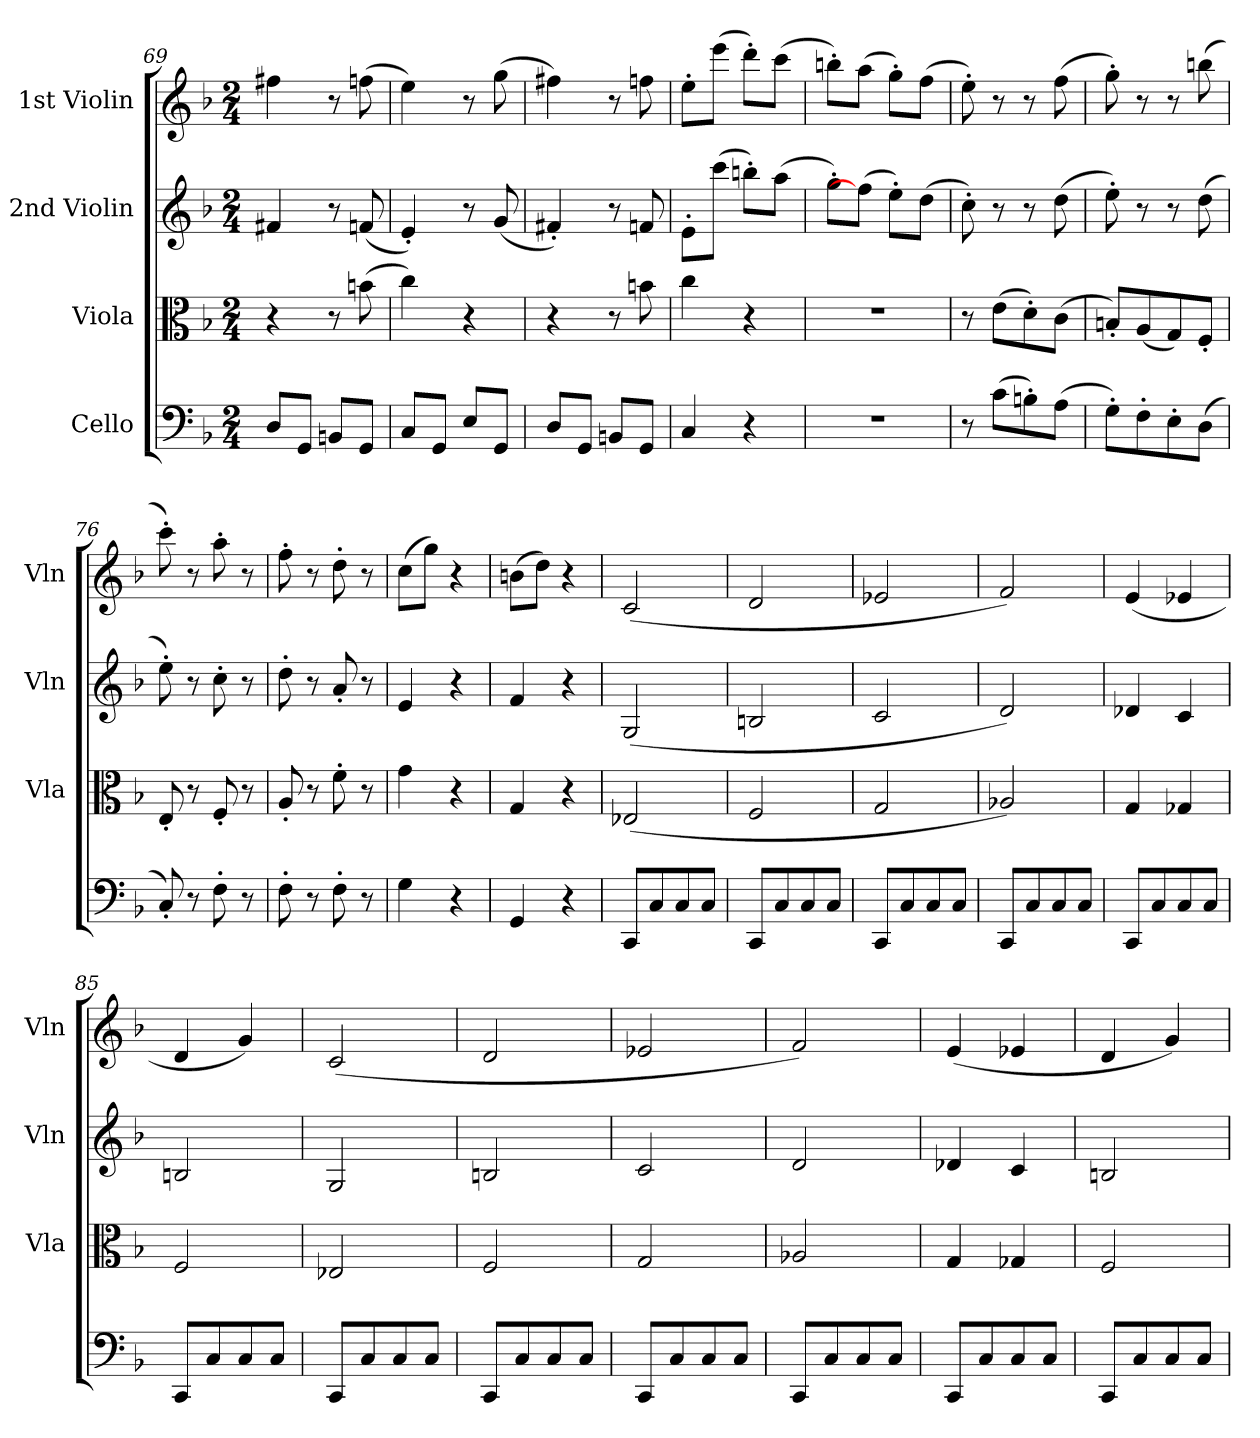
**kern	**kern	**kern	**kern
*part4	*part3	*part2	*part1
*staff4	*staff3	*staff2	*staff1
*I"Cello	*I"Viola	*I"2nd Violin	*I"1st Violin
*	*I'Vla	*I'Vln	*I'Vln
*clefF4	*clefC3	*clefG2	*clefG2
*k[b-]	*k[b-]	*k[b-]	*k[b-]
*F:	*F:	*F:	*F:
*M2/4	*M2/4	*M2/4	*M2/4
=69	=69	=69	=69
8D/L	4r	4f#X/	4ff#X\
8GG/J	.	.	.
8BBn/L	8r	8r	8r
8GG/J	(8bn\	(8fn/	(8ffn\
=70	=70	=70	=70
8C/L	4cc\)	4e'/)	4ee\)
8GG/J	.	.	.
8E/L	4r	8r	8r
8GG/J	.	(8g/	(8gg\
=71	=71	=71	=71
8D/L	4r	4f#X'/)	4ff#X\)
8GG/J	.	.	.
8BBn/L	8r	8r	8r
8GG/J	8bn\	8fn/	8ffn\
=72	=72	=72	=72
4C/	4cc\	8e'\L	8ee'\L
.	.	(8ccc\J	(8eee\J
4r	4r	8bbn'\L)	8ddd'\L)
.	.	(8aa\J	(8ccc\J
=73	=73	=73	=73
2r	2r	8gg'\L)	8bbn'\L)
.	.	(8ff\J]	(8aa\J
.	.	8ee'\L)	8gg'\L)
.	.	(8dd\J	(8ff\J
=74	=74	=74	=74
8r	8r	8cc'\)	8ee'\)
(8c\L	(8e\L	8r	8r
8Bn'\)	8d'\)	8r	8r
(8A\J	(8c\J	(8dd\	(8ff\
=75	=75	=75	=75
8G'\L)	8Bn'/L)	8ee'\)	8gg'\)
8F'\	(8A/	8r	8r
8E'\	8G/)	8r	8r
(8D\J	8F'/J	(8dd\	(8bbn\
=76	=76	=76	=76
8C'/)	8E'/	8ee'\)	8ccc'\)
8r	8r	8r	8r
8F'\	8F'/	8cc'\	8aa'\
8r	8r	8r	8r
=77	=77	=77	=77
8F'\	8A'/	8dd'\	8ff'\
8r	8r	8r	8r
8F'\	8f'\	8a'/	8dd'\
8r	8r	8r	8r
=78	=78	=78	=78
4G\	4g\	4e/	(8cc\L
.	.	.	8gg\J)
4r	4r	4r	4r
=79	=79	=79	=79
4GG/	4G/	4f/	(8bn\L
.	.	.	8dd\J)
4r	4r	4r	4r
=80	=80	=80	=80
8CC/L	(2E-X/	(2G/	(2c/
8C/	.	.	.
8C/	.	.	.
8C/J	.	.	.
=81	=81	=81	=81
8CC/L	2F/	2Bn/	2d/
8C/	.	.	.
8C/	.	.	.
8C/J	.	.	.
=82	=82	=82	=82
8CC/L	2G/	2c/	2e-X/
8C/	.	.	.
8C/	.	.	.
8C/J	.	.	.
=83	=83	=83	=83
8CC/L	2A-X/)	2d/)	2f/)
8C/	.	.	.
8C/	.	.	.
8C/J	.	.	.
=84	=84	=84	=84
8CC/L	4G/	4d-X/	(4e/
8C/	.	.	.
8C/	4G-X/	4c/	4e-X/
8C/J	.	.	.
=85	=85	=85	=85
8CC/L	2F/	2Bn/	4d/
8C/	.	.	.
8C/	.	.	4g/)
8C/J	.	.	.
=86	=86	=86	=86
8CC/L	2E-X/	2G/	(2c/
8C/	.	.	.
8C/	.	.	.
8C/J	.	.	.
=87	=87	=87	=87
8CC/L	2F/	2Bn/	2d/
8C/	.	.	.
8C/	.	.	.
8C/J	.	.	.
=88	=88	=88	=88
8CC/L	2G/	2c/	2e-X/
8C/	.	.	.
8C/	.	.	.
8C/J	.	.	.
=89	=89	=89	=89
8CC/L	2A-X/	2d/	2f/)
8C/	.	.	.
8C/	.	.	.
8C/J	.	.	.
=90	=90	=90	=90
8CC/L	4G/	4d-X/	(4e/
8C/	.	.	.
8C/	4G-X/	4c/	4e-X/
8C/J	.	.	.
=91	=91	=91	=91
8CC/L	2F/	2Bn/	4d/
8C/	.	.	.
8C/	.	.	4g/)
8C/J	.	.	.
=	=	=	=
*-	*-	*-	*-
